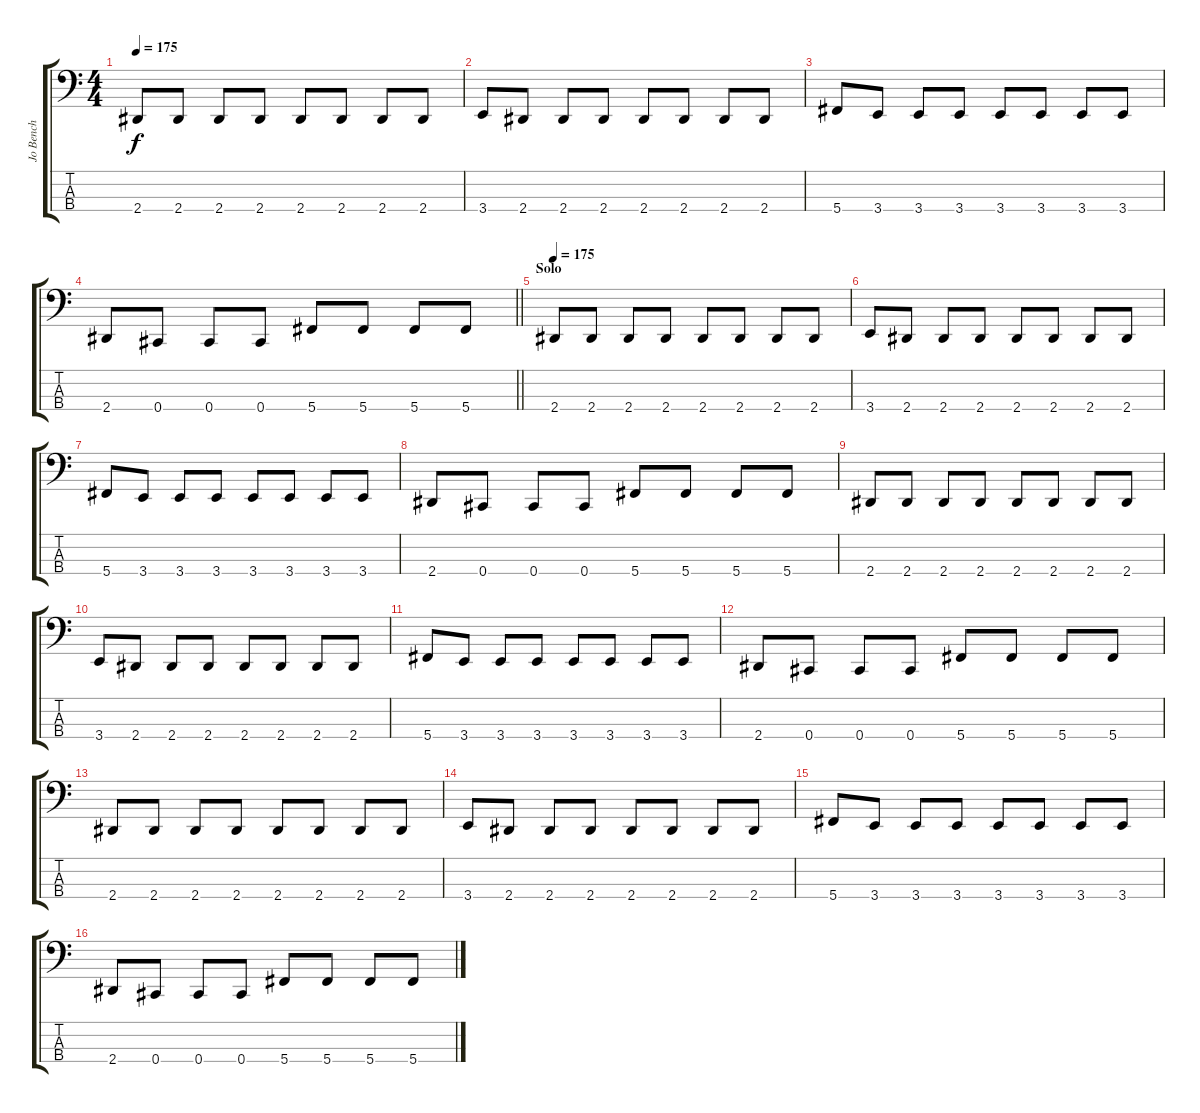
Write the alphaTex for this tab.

\track ("Jo Bench" "Jo Bench") {instrument electricbasspick}
\staff {score tabs}
\tuning (E2 B1 Gb1 Db1) {hide}
\ts (4 4)
\tempo 175
\clef f4
\ks c
2.4.8{dy f} 2.4.8 2.4.8 2.4.8 2.4.8 2.4.8 2.4.8 2.4.8 |
3.4.8 2.4.8 2.4.8 2.4.8 2.4.8 2.4.8 2.4.8 2.4.8 |
5.4.8 3.4.8 3.4.8 3.4.8 3.4.8 3.4.8 3.4.8 3.4.8 |
\barLineRight lightlight
2.4.8 0.4.8 0.4.8 0.4.8 5.4.8 5.4.8 5.4.8 5.4.8 |
\section ("" "Solo")
\tempo 175
2.4.8 2.4.8 2.4.8 2.4.8 2.4.8 2.4.8 2.4.8 2.4.8 |
3.4.8 2.4.8 2.4.8 2.4.8 2.4.8 2.4.8 2.4.8 2.4.8 |
5.4.8 3.4.8 3.4.8 3.4.8 3.4.8 3.4.8 3.4.8 3.4.8 |
2.4.8 0.4.8 0.4.8 0.4.8 5.4.8 5.4.8 5.4.8 5.4.8 |
2.4.8 2.4.8 2.4.8 2.4.8 2.4.8 2.4.8 2.4.8 2.4.8 |
3.4.8 2.4.8 2.4.8 2.4.8 2.4.8 2.4.8 2.4.8 2.4.8 |
5.4.8 3.4.8 3.4.8 3.4.8 3.4.8 3.4.8 3.4.8 3.4.8 |
2.4.8 0.4.8 0.4.8 0.4.8 5.4.8 5.4.8 5.4.8 5.4.8 |
2.4.8 2.4.8 2.4.8 2.4.8 2.4.8 2.4.8 2.4.8 2.4.8 |
3.4.8 2.4.8 2.4.8 2.4.8 2.4.8 2.4.8 2.4.8 2.4.8 |
5.4.8 3.4.8 3.4.8 3.4.8 3.4.8 3.4.8 3.4.8 3.4.8 |
2.4.8 0.4.8 0.4.8 0.4.8 5.4.8 5.4.8 5.4.8 5.4.8
